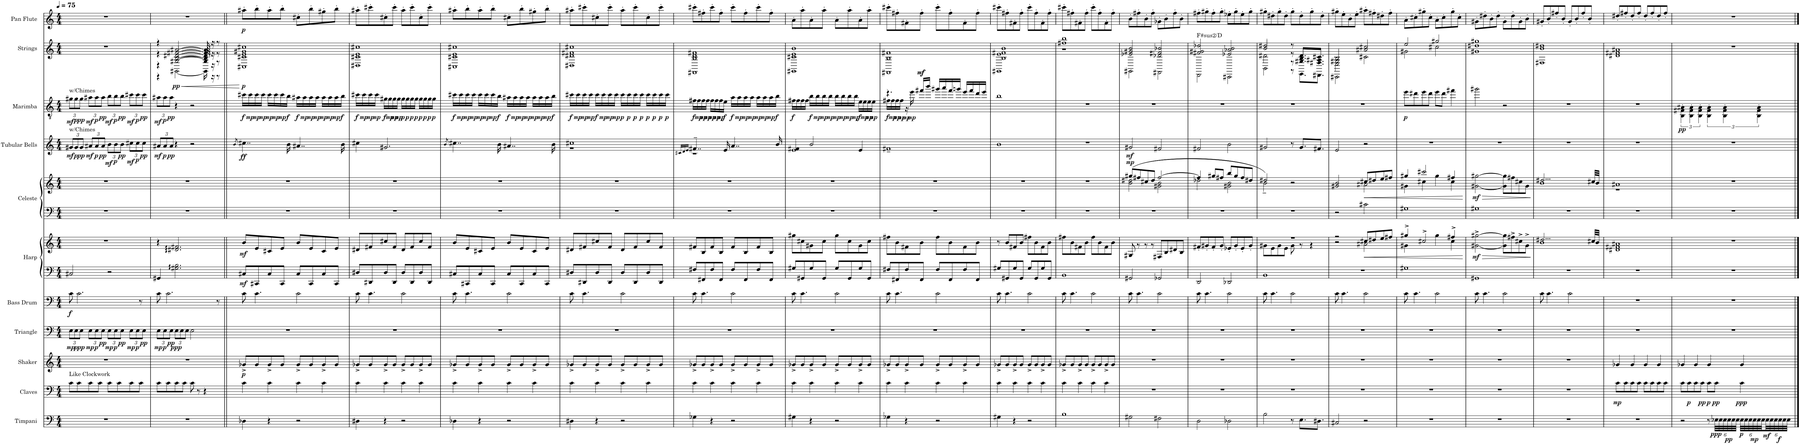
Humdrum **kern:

**kern	**dynam	**kern	**dynam	**kern	**dynam	**kern	**dynam	**kern	**dynam	**kern	**kern	**dynam	**kern	**kern	**dynam	**kern	**dynam	**kern	**dynam	**kern	**dynam	**kern	**dynam
*part11	*part11	*part10	*part10	*part9	*part9	*part8	*part8	*part7	*part7	*part6	*part6	*part6	*part5	*part5	*part5	*part4	*part4	*part3	*part3	*part2	*part2	*part1	*part1
*staff13	*staff13	*staff12	*staff12	*staff11	*staff11	*staff10	*staff10	*staff9	*staff9	*staff8	*staff7	*staff7/8	*staff6	*staff5	*staff5/6	*staff4	*staff4	*staff3	*staff3	*staff2	*staff2	*staff1	*staff1
*I"Timpani	*	*I"Claves	*	*I"Shaker	*	*I"Triangle	*	*I"Bass Drum	*	*I"Harp	*	*	*I"Celeste	*	*	*I"Tubular Bells	*	*I"Marimba	*	*I"Strings	*	*I"Pan Flute	*
*I'Timp.	*	*I'Clv.	*	*I'Sh.	*	*I'Trgl.	*	*	*	*I'Hrp.	*	*	*	*	*	*	*	*	*	*	*	*I'Pn. Fl.	*
*clefF4	*	*clefF4	*	*clefG2	*	*clefF4	*	*clefF4	*	*clefF4	*clefG2	*	*clefF4	*clefG2	*	*clefG2	*	*clefGv2	*	*clefG2	*	*clefG2	*
*	*	*	*	*	*	*	*	*ITrd4c7	*	*ITrd8c14	*ITrd8c14	*	*	*	*	*	*	*	*	*	*	*	*
*k[]	*	*k[]	*	*k[]	*	*k[]	*	*k[]	*	*k[]	*k[]	*	*k[]	*k[]	*	*k[]	*	*k[]	*	*k[]	*	*k[]	*
*M4/4	*	*M4/4	*	*M4/4	*	*M4/4	*	*M4/4	*	*M4/4	*M4/4	*	*M4/4	*M4/4	*	*M4/4	*	*M4/4	*	*M4/4	*	*M4/4	*
*MM75	*	*MM75	*	*MM75	*	*MM75	*	*MM75	*	*MM75	*MM75	*	*MM75	*MM75	*	*MM75	*	*MM75	*	*MM75	*	*MM75	*
*	*	*	*	*	*	*Xbrackettup	*	*	*	*	*	*	*	*	*	*Xbrackettup	*	*Xbrackettup	*	*	*	*	*
=1	=1	=1	=1	=1	=1	=1	=1	=1	=1	=1	=1	=1	=1	=1	=1	=1	=1	=1	=1	=1	=1	=1	=1
!	!	!	!	!	!	!	!	!	!	!	!	!	!	!	!	!	!	!LO:TX:a:t=w/Chimes	!	!	!	!	!
!	!	!	!	!	!	!	!	!	!	!	!	!	!	!	!	!LO:TX:a:t=w/Chimes	!	!	!	!	!	!	!
!	!	!LO:TX:a:t=Like Clockwork	!	!	!	!	!	!	!	!	!	!	!	!	!	!	!	!	!	!	!	!	!
!	!	!	!	!	!	!	!LO:DY:b	!	!LO:DY:b	!	!	!	!	!	!	!	!LO:DY:b	!	!LO:DY:b	!	!	!	!
1r	.	8c\L	.	1r	.	12E\L	mp	8c\	f	2C#X/	1r	.	1r	1r	.	12g#X/L	mf	12g#X\L	mf	1r	.	1r	.
!	!	!	!	!	!	!	!LO:DY:b	!	!	!	!	!	!	!	!	!	!LO:DY:b	!	!LO:DY:b	!	!	!	!
.	.	.	.	.	.	12E\	p	.	.	.	.	.	.	.	.	12g#/	p	12g#\	p	.	.	.	.
.	.	8c\	.	.	.	.	.	2.c\	.	.	.	.	.	.	.	.	.	.	.	.	.	.	.
!	!	!	!	!	!	!	!LO:DY:b	!	!	!	!	!	!	!	!	!	!LO:DY:b	!	!LO:DY:b	!	!	!	!
.	.	.	.	.	.	12E\J	pp	.	.	.	.	.	.	.	.	12g#/J	pp	12g#\J	pp	.	.	.	.
!	!	!	!	!	!	!	!LO:DY:b	!	!	!	!	!	!	!	!	!	!LO:DY:b	!	!LO:DY:b	!	!	!	!
.	.	8c\	.	.	.	12E\L	mp	.	.	.	.	.	.	.	.	12a#X/L	mf	12a#X\L	mf	.	.	.	.
!	!	!	!	!	!	!	!LO:DY:b	!	!	!	!	!	!	!	!	!	!LO:DY:b	!	!LO:DY:b	!	!	!	!
.	.	.	.	.	.	12E\	p	.	.	.	.	.	.	.	.	12a#/	p	12a#\	p	.	.	.	.
.	.	8c\J	.	.	.	.	.	.	.	.	.	.	.	.	.	.	.	.	.	.	.	.	.
!	!	!	!	!	!	!	!LO:DY:b	!	!	!	!	!	!	!	!	!	!LO:DY:b	!	!LO:DY:b	!	!	!	!
.	.	.	.	.	.	12E\J	pp	.	.	.	.	.	.	.	.	12a#/J	pp	12a#\J	pp	.	.	.	.
!	!	!	!	!	!	!	!LO:DY:b	!	!	!	!	!	!	!	!	!	!LO:DY:b	!	!LO:DY:b	!	!	!	!
.	.	8c\L	.	.	.	12E\L	mp	.	.	2r	.	.	.	.	.	12b\L	mf	12b\L	mf	.	.	.	.
!	!	!	!	!	!	!	!LO:DY:b	!	!	!	!	!	!	!	!	!	!LO:DY:b	!	!LO:DY:b	!	!	!	!
.	.	.	.	.	.	12E\	p	.	.	.	.	.	.	.	.	12b\	p	12b\	p	.	.	.	.
.	.	8c\	.	.	.	.	.	.	.	.	.	.	.	.	.	.	.	.	.	.	.	.	.
!	!	!	!	!	!	!	!LO:DY:b	!	!	!	!	!	!	!	!	!	!LO:DY:b	!	!LO:DY:b	!	!	!	!
.	.	.	.	.	.	12E\J	pp	.	.	.	.	.	.	.	.	12b\J	pp	12b\J	pp	.	.	.	.
!	!	!	!	!	!	!	!LO:DY:b	!	!	!	!	!	!	!	!	!	!LO:DY:b	!	!LO:DY:b	!	!	!	!
.	.	8c\	.	.	.	12E\L	mp	.	.	.	.	.	.	.	.	12cc#X\L	mf	12cc#X\L	mf	.	.	.	.
!	!	!	!	!	!	!	!LO:DY:b	!	!	!	!	!	!	!	!	!	!LO:DY:b	!	!LO:DY:b	!	!	!	!
.	.	.	.	.	.	12E\	p	.	.	.	.	.	.	.	.	12cc#\	p	12cc#\	p	.	.	.	.
.	.	8c\J	.	.	.	.	.	8r	.	.	.	.	.	.	.	.	.	.	.	.	.	.	.
!	!	!	!	!	!	!	!LO:DY:b	!	!	!	!	!	!	!	!	!	!LO:DY:b	!	!LO:DY:b	!	!	!	!
.	.	.	.	.	.	12E\J	pp	.	.	.	.	.	.	.	.	12cc#\J	pp	12cc#\J	pp	.	.	.	.
=2	=2	=2	=2	=2	=2	=2	=2	=2	=2	=2	=2	=2	=2	=2	=2	=2	=2	=2	=2	=2	=2	=2	=2
*	*	*	*	*	*	*	*	*	*	*	*	*	*	*	*	*	*	*	*	*^	*	*	*
*	*	*	*	*	*	*	*	*	*	*	*	*	*	*	*	*	*	*	*	*	*^	*	*	*
*	*	*	*	*	*	*	*	*	*	*	*	*	*	*	*	*	*	*	*	*	*	*^	*	*	*
!	!	!	!	!	!	!	!LO:DY:b	!	!	!	!	!	!	!	!	!	!LO:DY:b	!	!LO:DY:b	!	!	!	!	!	!	!
1r	.	8c\L	.	1r	.	12E\L	mp	8c\	.	4GG#X/	4r	.	1r	1r	.	12a#X/L	mf	12a#X\L	mf	4r	4r	4r	4r	.	1r	.
!	!	!	!	!	!	!	!LO:DY:b	!	!	!	!	!	!	!	!	!	!LO:DY:b	!	!LO:DY:b	!	!	!	!	!	!	!
.	.	.	.	.	.	12E\	p	.	.	.	.	.	.	.	.	12a#/	p	12a#\	p	.	.	.	.	.	.	.
.	.	8c\	.	.	.	.	.	2.c\	.	.	.	.	.	.	.	.	.	.	.	.	.	.	.	.	.	.
!	!	!	!	!	!	!	!LO:DY:b	!	!	!	!	!	!	!	!	!	!LO:DY:b	!	!LO:DY:b	!	!	!	!	!	!	!
.	.	.	.	.	.	12E\J	pp	.	.	.	.	.	.	.	.	12a#/J	pp	12a#\J	pp	.	.	.	.	.	.	.
!	!	!	!	!	!	!	!LO:DY:b	!	!	!	!	!	!	!	!	!	!	!	!	!	!	!	!	!LO:HP:b	!	!
!	!	!	!	!	!	!	!	!	!	!	!	!	!	!	!	!	!	!	!	!	!	!	!	!LO:DY:n=1:b	!	!
.	.	8c\	.	.	.	12E\L	ppp	.	.	2.G#X\: 2.B\:	2.d#X/: 2.f#X/:	.	.	.	.	4r	.	4r	.	[2f#X/ [2a#X/	[2B/ [2d#X/	[2G#X/	[2GG#X\	< pp	.	.
.	.	.	.	.	.	12E\	.	.	.	.	.	.	.	.	.	.	.	.	.	.	.	.	.	.	.	.
.	.	8c\J	.	.	.	.	.	.	.	.	.	.	.	.	.	.	.	.	.	.	.	.	.	.	.	.
.	.	.	.	.	.	12E\J	.	.	.	.	.	.	.	.	.	.	.	.	.	.	.	.	.	.	.	.
.	.	8c\	.	.	.	2E\	.	.	.	.	.	.	.	.	.	2r	.	2r	.	.	.	.	.	.	.	.
.	.	8r	.	.	.	.	.	.	.	.	.	.	.	.	.	.	.	.	.	.	.	.	.	.	.	.
.	.	4r	.	.	.	.	.	.	.	.	.	.	.	.	.	.	.	.	.	16f#/] 16a#/]	16B/] 16d#/]	16G#/]	16GG#\]	.	.	.
.	.	.	.	.	.	.	.	.	.	.	.	.	.	.	.	.	.	.	.	16r	16r	16r	16r	.	.	.
.	.	.	.	.	.	.	.	8r	.	.	.	.	.	.	.	.	.	.	.	8r	8r	8r	8r	.	.	.
*	*	*	*	*	*	*	*	*	*	*	*	*	*	*	*	*	*	*	*	*v	*v	*v	*v	*	*	*
.	.	.	.	.	.	.	.	.	.	.	.	.	.	.	.	.	.	.	.	.	[	.	.
=3||	=3||	=3||	=3||	=3||	=3||	=3||	=3||	=3||	=3||	=3||	=3||	=3||	=3||	=3||	=3||	=3||	=3||	=3||	=3||	=3||	=3||	=3||	=3||
.	.	.	.	.	.	.	.	.	.	.	.	.	.	.	.	8qb/	.	.	.	.	.	.	.
*	*	*	*	*	*	*	*	*	*	*	*	*	*	*	*	*	*	*	*	*^	*	*	*
*	*	*	*	*	*	*	*	*	*	*	*	*	*	*	*	*	*	*	*	*	*^	*	*	*
*	*	*	*	*	*	*	*	*	*	*	*	*	*	*	*	*	*	*	*	*	*	*^	*	*	*
!	!	!	!	!	!LO:DY:b	!	!	!	!	!	!	!LO:DY:b=2	!	!	!	!	!	!	!	!	!	!	!	!	!	!
!	!	!	!	!	!	!	!	!	!	!	!	!LO:DY:n=1:b	!	!	!	!	!LO:DY:b	!	!LO:DY:b	!	!	!	!	!LO:DY:b	!	!LO:DY:b
4D-X\	.	4c\	.	8g-X^/L	p	1r	.	8c\	.	8C#X/L	8b/L	mf mf	1r	1r	.	4..cc#X\	ff	16cc#X\LL	f	1g#X 1cc#X	1e	1c#X	1C#X	p	8aa#X'\L	p
!	!	!	!	!	!	!	!	!	!	!	!	!	!	!	!	!	!	!	!LO:DY:b	!	!	!	!	!	!	!
.	.	.	.	.	.	.	.	.	.	.	.	.	.	.	.	.	.	16cc#\	mp	.	.	.	.	.	.	.
!	!	!	!	!	!	!	!	!	!	!	!	!	!	!	!	!	!	!	!LO:DY:b	!	!	!	!	!	!	!
.	.	.	.	8g-/	.	.	.	4.c\	.	8CC#X/	8e/	.	.	.	.	.	.	16cc#\	mp	.	.	.	.	.	8bb'\	.
!	!	!	!	!	!	!	!	!	!	!	!	!	!	!	!	!	!	!	!LO:DY:b	!	!	!	!	!	!	!
.	.	.	.	.	.	.	.	.	.	.	.	.	.	.	.	.	.	16cc#\JJ	mp	.	.	.	.	.	.	.
!	!	!	!	!	!	!	!	!	!	!	!	!	!	!	!	!	!	!	!LO:DY:b	!	!	!	!	!	!	!
4r	.	4c\	.	8g-^/	.	.	.	.	.	8C#/	8c#X/	.	.	.	.	.	.	16cc#\LL	mp	.	.	.	.	.	8aa#'\	.
!	!	!	!	!	!	!	!	!	!	!	!	!	!	!	!	!	!	!	!LO:DY:b	!	!	!	!	!	!	!
.	.	.	.	.	.	.	.	.	.	.	.	.	.	.	.	.	.	16cc#\	mp	.	.	.	.	.	.	.
!	!	!	!	!	!	!	!	!	!	!	!	!	!	!	!	!	!	!	!LO:DY:b	!	!	!	!	!	!	!
.	.	.	.	8g-/J	.	.	.	.	.	8CC#/J	8e/J	.	.	.	.	.	.	16cc#\	mp	.	.	.	.	.	8bb'\J	.
!	!	!	!	!	!	!	!	!	!	!	!	!	!	!	!	!	!	!	!LO:DY:b	!	!	!	!	!	!	!
.	.	.	.	.	.	.	.	.	.	.	.	.	.	.	.	16b\	.	16b\JJ	f	.	.	.	.	.	.	.
!	!	!	!	!	!	!	!	!	!	!	!	!	!	!	!	!	!	!	!LO:DY:b	!	!	!	!	!	!	!
2r	.	4c\	.	8g-^/L	.	.	.	2c\	.	8C#/L	8b/L	.	.	.	.	4..a#X/	.	16a#X\LL	f	.	.	.	.	.	8cc#X'\L	.
!	!	!	!	!	!	!	!	!	!	!	!	!	!	!	!	!	!	!	!LO:DY:b	!	!	!	!	!	!	!
.	.	.	.	.	.	.	.	.	.	.	.	.	.	.	.	.	.	16a#\	mp	.	.	.	.	.	.	.
!	!	!	!	!	!	!	!	!	!	!	!	!	!	!	!	!	!	!	!LO:DY:b	!	!	!	!	!	!	!
.	.	.	.	8g-/	.	.	.	.	.	8CC#/	8e/	.	.	.	.	.	.	16a#\	mp	.	.	.	.	.	8bb'\	.
!	!	!	!	!	!	!	!	!	!	!	!	!	!	!	!	!	!	!	!LO:DY:b	!	!	!	!	!	!	!
.	.	.	.	.	.	.	.	.	.	.	.	.	.	.	.	.	.	16a#\JJ	mp	.	.	.	.	.	.	.
!	!	!	!	!	!	!	!	!	!	!	!	!	!	!	!	!	!	!	!LO:DY:b	!	!	!	!	!	!	!
.	.	4c\	.	8g-^/	.	.	.	.	.	8C#/	8c#/	.	.	.	.	.	.	16a#\LL	mp	.	.	.	.	.	8gg#X'\	.
!	!	!	!	!	!	!	!	!	!	!	!	!	!	!	!	!	!	!	!LO:DY:b	!	!	!	!	!	!	!
.	.	.	.	.	.	.	.	.	.	.	.	.	.	.	.	.	.	16a#\	mp	.	.	.	.	.	.	.
!	!	!	!	!	!	!	!	!	!	!	!	!	!	!	!	!	!	!	!LO:DY:b	!	!	!	!	!	!	!
.	.	.	.	8g-/J	.	.	.	.	.	8CC#/J	8e/J	.	.	.	.	.	.	16a#\	mp	.	.	.	.	.	8bb'\J	.
!	!	!	!	!	!	!	!	!	!	!	!	!	!	!	!	!	!	!	!LO:DY:b	!	!	!	!	!	!	!
.	.	.	.	.	.	.	.	.	.	.	.	.	.	.	.	16b\	.	16b\JJ	f	.	.	.	.	.	.	.
=4	=4	=4	=4	=4	=4	=4	=4	=4	=4	=4	=4	=4	=4	=4	=4	=4	=4	=4	=4	=4	=4	=4	=4	=4	=4	=4
!	!	!	!	!	!	!	!	!	!	!	!	!	!	!	!	!	!	!	!LO:DY:b	!	!	!	!	!	!	!
4D#X\	.	4c\	.	8g-X^/L	.	1r	.	8c\	.	8D#X/L	8d#X/L	.	1r	1r	.	4cc#X\	.	16cc#X\LL	f	1cc#X	1e	1c#X	1D#X	.	8aa#X'\L	.
!	!	!	!	!	!	!	!	!	!	!	!	!	!	!	!	!	!	!	!LO:DY:b	!	!	!	!	!	!	!
.	.	.	.	.	.	.	.	.	.	.	.	.	.	.	.	.	.	16cc#\	mp	.	.	.	.	.	.	.
!	!	!	!	!	!	!	!	!	!	!	!	!	!	!	!	!	!	!	!LO:DY:b	!	!	!	!	!	!	!
.	.	.	.	8g-/	.	.	.	4.c\	.	8DD#X/	8f#X/	.	.	.	.	.	.	16cc#\	mp	.	.	.	.	.	8ccc#X'\	.
!	!	!	!	!	!	!	!	!	!	!	!	!	!	!	!	!	!	!	!LO:DY:b	!	!	!	!	!	!	!
.	.	.	.	.	.	.	.	.	.	.	.	.	.	.	.	.	.	16cc#\JJ	mp	.	.	.	.	.	.	.
!	!	!	!	!	!	!	!	!	!	!	!	!	!	!	!	!	!	!	!LO:DY:b	!	!	!	!	!	!	!
4r	.	4c\	.	8g-^/	.	.	.	.	.	8D#/	8cc#X/	.	.	.	.	2.g#X/	.	16g#X\LL	f	.	.	.	.	.	8cc#X'\	.
!	!	!	!	!	!	!	!	!	!	!	!	!	!	!	!	!	!	!	!LO:DY:b	!	!	!	!	!	!	!
.	.	.	.	.	.	.	.	.	.	.	.	.	.	.	.	.	.	16g#\	mp	.	.	.	.	.	.	.
!	!	!	!	!	!	!	!	!	!	!	!	!	!	!	!	!	!	!	!LO:DY:b	!	!	!	!	!	!	!
.	.	.	.	8g-/J	.	.	.	.	.	8DD#/J	8f#/J	.	.	.	.	.	.	16g#\	mp	.	.	.	.	.	8ccc#'\J	.
!	!	!	!	!	!	!	!	!	!	!	!	!	!	!	!	!	!	!	!LO:DY:b	!	!	!	!	!	!	!
.	.	.	.	.	.	.	.	.	.	.	.	.	.	.	.	.	.	16g#\JJ	mp	.	.	.	.	.	.	.
!	!	!	!	!	!	!	!	!	!	!	!	!	!	!	!	!	!	!	!LO:DY:b	!	!	!	!	!	!	!
2r	.	4c\	.	8g-^/L	.	.	.	2c\	.	8D#/L	8d#/L	.	.	.	.	.	.	16g#\LL	p	.	.	.	.	.	8aa#'\L	.
!	!	!	!	!	!	!	!	!	!	!	!	!	!	!	!	!	!	!	!LO:DY:b	!	!	!	!	!	!	!
.	.	.	.	.	.	.	.	.	.	.	.	.	.	.	.	.	.	16g#\	p	.	.	.	.	.	.	.
!	!	!	!	!	!	!	!	!	!	!	!	!	!	!	!	!	!	!	!LO:DY:b	!	!	!	!	!	!	!
.	.	.	.	8g-/	.	.	.	.	.	8DD#/	8f#/	.	.	.	.	.	.	16g#\	p	.	.	.	.	.	8ccc#'\	.
!	!	!	!	!	!	!	!	!	!	!	!	!	!	!	!	!	!	!	!LO:DY:b	!	!	!	!	!	!	!
.	.	.	.	.	.	.	.	.	.	.	.	.	.	.	.	.	.	16g#\JJ	p	.	.	.	.	.	.	.
!	!	!	!	!	!	!	!	!	!	!	!	!	!	!	!	!	!	!	!LO:DY:b	!	!	!	!	!	!	!
.	.	4c\	.	8g-^/	.	.	.	.	.	8D#/	8cc#/	.	.	.	.	.	.	16g#\LL	p	.	.	.	.	.	8cc#'\	.
!	!	!	!	!	!	!	!	!	!	!	!	!	!	!	!	!	!	!	!LO:DY:b	!	!	!	!	!	!	!
.	.	.	.	.	.	.	.	.	.	.	.	.	.	.	.	.	.	16g#\	p	.	.	.	.	.	.	.
!	!	!	!	!	!	!	!	!	!	!	!	!	!	!	!	!	!	!	!LO:DY:b	!	!	!	!	!	!	!
.	.	.	.	8g-/J	.	.	.	.	.	8DD#/J	8f#/J	.	.	.	.	.	.	16g#\	p	.	.	.	.	.	8ccc#'\J	.
!	!	!	!	!	!	!	!	!	!	!	!	!	!	!	!	!	!	!	!LO:DY:b	!	!	!	!	!	!	!
.	.	.	.	.	.	.	.	.	.	.	.	.	.	.	.	.	.	16g#\JJ	p	.	.	.	.	.	.	.
=5	=5	=5	=5	=5	=5	=5	=5	=5	=5	=5	=5	=5	=5	=5	=5	=5	=5	=5	=5	=5	=5	=5	=5	=5	=5	=5
.	.	.	.	.	.	.	.	.	.	.	.	.	.	.	.	8qb/	.	.	.	.	.	.	.	.	.	.
!	!	!	!	!	!	!	!	!	!	!	!	!	!	!	!	!	!	!	!LO:DY:b	!	!	!	!	!	!	!
4D-X\	.	4c\	.	8g-X^/L	.	1r	.	8c\	.	8C#X/L	8b/L	.	1r	1r	.	4..cc#X\	.	16cc#X\LL	f	1cc#X	1e	1c#X	1C#X	.	8aa#X'\L	.
!	!	!	!	!	!	!	!	!	!	!	!	!	!	!	!	!	!	!	!LO:DY:b	!	!	!	!	!	!	!
.	.	.	.	.	.	.	.	.	.	.	.	.	.	.	.	.	.	16cc#\	mp	.	.	.	.	.	.	.
!	!	!	!	!	!	!	!	!	!	!	!	!	!	!	!	!	!	!	!LO:DY:b	!	!	!	!	!	!	!
.	.	.	.	8g-/	.	.	.	4.c\	.	8CC#X/	8e/	.	.	.	.	.	.	16cc#\	mp	.	.	.	.	.	8bb'\	.
!	!	!	!	!	!	!	!	!	!	!	!	!	!	!	!	!	!	!	!LO:DY:b	!	!	!	!	!	!	!
.	.	.	.	.	.	.	.	.	.	.	.	.	.	.	.	.	.	16cc#\JJ	mp	.	.	.	.	.	.	.
!	!	!	!	!	!	!	!	!	!	!	!	!	!	!	!	!	!	!	!LO:DY:b	!	!	!	!	!	!	!
4r	.	4c\	.	8g-^/	.	.	.	.	.	8C#/	8c#X/	.	.	.	.	.	.	16cc#\LL	mp	.	.	.	.	.	8aa#'\	.
!	!	!	!	!	!	!	!	!	!	!	!	!	!	!	!	!	!	!	!LO:DY:b	!	!	!	!	!	!	!
.	.	.	.	.	.	.	.	.	.	.	.	.	.	.	.	.	.	16cc#\	mp	.	.	.	.	.	.	.
!	!	!	!	!	!	!	!	!	!	!	!	!	!	!	!	!	!	!	!LO:DY:b	!	!	!	!	!	!	!
.	.	.	.	8g-/J	.	.	.	.	.	8CC#/J	8e/J	.	.	.	.	.	.	16cc#\	mp	.	.	.	.	.	8bb'\J	.
!	!	!	!	!	!	!	!	!	!	!	!	!	!	!	!	!	!	!	!LO:DY:b	!	!	!	!	!	!	!
.	.	.	.	.	.	.	.	.	.	.	.	.	.	.	.	16b\	.	16b\JJ	f	.	.	.	.	.	.	.
!	!	!	!	!	!	!	!	!	!	!	!	!	!	!	!	!	!	!	!LO:DY:b	!	!	!	!	!	!	!
2r	.	4c\	.	8g-^/L	.	.	.	2c\	.	8C#/L	8b/L	.	.	.	.	4..a#X/	.	16a#X\LL	f	.	.	.	.	.	8cc#X'\L	.
!	!	!	!	!	!	!	!	!	!	!	!	!	!	!	!	!	!	!	!LO:DY:b	!	!	!	!	!	!	!
.	.	.	.	.	.	.	.	.	.	.	.	.	.	.	.	.	.	16a#\	mp	.	.	.	.	.	.	.
!	!	!	!	!	!	!	!	!	!	!	!	!	!	!	!	!	!	!	!LO:DY:b	!	!	!	!	!	!	!
.	.	.	.	8g-/	.	.	.	.	.	8CC#/	8e/	.	.	.	.	.	.	16a#\	mp	.	.	.	.	.	8bb'\	.
!	!	!	!	!	!	!	!	!	!	!	!	!	!	!	!	!	!	!	!LO:DY:b	!	!	!	!	!	!	!
.	.	.	.	.	.	.	.	.	.	.	.	.	.	.	.	.	.	16a#\JJ	mp	.	.	.	.	.	.	.
!	!	!	!	!	!	!	!	!	!	!	!	!	!	!	!	!	!	!	!LO:DY:b	!	!	!	!	!	!	!
.	.	4c\	.	8g-^/	.	.	.	.	.	8C#/	8c#/	.	.	.	.	.	.	16a#\LL	mp	.	.	.	.	.	8gg#X'\	.
!	!	!	!	!	!	!	!	!	!	!	!	!	!	!	!	!	!	!	!LO:DY:b	!	!	!	!	!	!	!
.	.	.	.	.	.	.	.	.	.	.	.	.	.	.	.	.	.	16a#\	mp	.	.	.	.	.	.	.
!	!	!	!	!	!	!	!	!	!	!	!	!	!	!	!	!	!	!	!LO:DY:b	!	!	!	!	!	!	!
.	.	.	.	8g-/J	.	.	.	.	.	8CC#/J	8e/J	.	.	.	.	.	.	16a#\	mp	.	.	.	.	.	8bb'\J	.
!	!	!	!	!	!	!	!	!	!	!	!	!	!	!	!	!	!	!	!LO:DY:b	!	!	!	!	!	!	!
.	.	.	.	.	.	.	.	.	.	.	.	.	.	.	.	16b\	.	16b\JJ	f	.	.	.	.	.	.	.
=6	=6	=6	=6	=6	=6	=6	=6	=6	=6	=6	=6	=6	=6	=6	=6	=6	=6	=6	=6	=6	=6	=6	=6	=6	=6	=6
*	*	*	*	*	*	*	*	*	*	*	*	*	*	*	*	*^	*	*	*	*	*	*	*	*	*	*
!	!	!	!	!	!	!	!	!	!	!	!	!	!	!	!	!	!	!	!	!LO:DY:b	!	!	!	!	!	!	!
4D#X\	.	4c\	.	8g-X^/L	.	1r	.	8c\	.	8D#X/L	8d#X/L	.	1r	1r	.	1cc#X	1r	.	16cc#X\LL	f	1cc#X	1f#X	1d#X	1D#X	.	8aa#X'\L	.
!	!	!	!	!	!	!	!	!	!	!	!	!	!	!	!	!	!	!	!	!LO:DY:b	!	!	!	!	!	!	!
.	.	.	.	.	.	.	.	.	.	.	.	.	.	.	.	.	.	.	16cc#\	mp	.	.	.	.	.	.	.
!	!	!	!	!	!	!	!	!	!	!	!	!	!	!	!	!	!	!	!	!LO:DY:b	!	!	!	!	!	!	!
.	.	.	.	8g-/	.	.	.	4.c\	.	8DD#X/	8f#X/	.	.	.	.	.	.	.	16cc#\	mp	.	.	.	.	.	8ccc#X'\	.
!	!	!	!	!	!	!	!	!	!	!	!	!	!	!	!	!	!	!	!	!LO:DY:b	!	!	!	!	!	!	!
.	.	.	.	.	.	.	.	.	.	.	.	.	.	.	.	.	.	.	16cc#\JJ	mp	.	.	.	.	.	.	.
!	!	!	!	!	!	!	!	!	!	!	!	!	!	!	!	!	!	!	!	!LO:DY:b	!	!	!	!	!	!	!
4r	.	4c\	.	8g-^/	.	.	.	.	.	8D#/	8cc#X/	.	.	.	.	.	.	.	16cc#\LL	f	.	.	.	.	.	8cc#X'\	.
!	!	!	!	!	!	!	!	!	!	!	!	!	!	!	!	!	!	!	!	!LO:DY:b	!	!	!	!	!	!	!
.	.	.	.	.	.	.	.	.	.	.	.	.	.	.	.	.	.	.	16cc#\	mp	.	.	.	.	.	.	.
!	!	!	!	!	!	!	!	!	!	!	!	!	!	!	!	!	!	!	!	!LO:DY:b	!	!	!	!	!	!	!
.	.	.	.	8g-/J	.	.	.	.	.	8DD#/J	8f#/J	.	.	.	.	.	.	.	16cc#\	mp	.	.	.	.	.	8ccc#'\J	.
!	!	!	!	!	!	!	!	!	!	!	!	!	!	!	!	!	!	!	!	!LO:DY:b	!	!	!	!	!	!	!
.	.	.	.	.	.	.	.	.	.	.	.	.	.	.	.	.	.	.	16cc#\JJ	mp	.	.	.	.	.	.	.
!	!	!	!	!	!	!	!	!	!	!	!	!	!	!	!	!	!	!	!	!LO:DY:b	!	!	!	!	!	!	!
2r	.	4c\	.	8g-^/L	.	.	.	2c\	.	8D#/L	8d#/L	.	.	.	.	.	.	.	16cc#\LL	p	.	.	.	.	.	8aa#'\L	.
!	!	!	!	!	!	!	!	!	!	!	!	!	!	!	!	!	!	!	!	!LO:DY:b	!	!	!	!	!	!	!
.	.	.	.	.	.	.	.	.	.	.	.	.	.	.	.	.	.	.	16cc#\	p	.	.	.	.	.	.	.
!	!	!	!	!	!	!	!	!	!	!	!	!	!	!	!	!	!	!	!	!LO:DY:b	!	!	!	!	!	!	!
.	.	.	.	8g-/	.	.	.	.	.	8DD#/	8f#/	.	.	.	.	.	.	.	16cc#\	p	.	.	.	.	.	8ccc#'\	.
!	!	!	!	!	!	!	!	!	!	!	!	!	!	!	!	!	!	!	!	!LO:DY:b	!	!	!	!	!	!	!
.	.	.	.	.	.	.	.	.	.	.	.	.	.	.	.	.	.	.	16cc#\JJ	p	.	.	.	.	.	.	.
!	!	!	!	!	!	!	!	!	!	!	!	!	!	!	!	!	!	!	!	!LO:DY:b	!	!	!	!	!	!	!
.	.	4c\	.	8g-^/	.	.	.	.	.	8D#/	8cc#/	.	.	.	.	.	.	.	16cc#\LL	p	.	.	.	.	.	8cc#'\	.
!	!	!	!	!	!	!	!	!	!	!	!	!	!	!	!	!	!	!	!	!LO:DY:b	!	!	!	!	!	!	!
.	.	.	.	.	.	.	.	.	.	.	.	.	.	.	.	.	.	.	16cc#\	p	.	.	.	.	.	.	.
!	!	!	!	!	!	!	!	!	!	!	!	!	!	!	!	!	!	!	!	!LO:DY:b	!	!	!	!	!	!	!
.	.	.	.	8g-/J	.	.	.	.	.	8DD#/J	8f#/J	.	.	.	.	.	.	.	16cc#\	p	.	.	.	.	.	8ccc#'\J	.
!	!	!	!	!	!	!	!	!	!	!	!	!	!	!	!	!	!	!	!	!LO:DY:b	!	!	!	!	!	!	!
.	.	.	.	.	.	.	.	.	.	.	.	.	.	.	.	.	.	.	16cc#\JJ	p	.	.	.	.	.	.	.
=7	=7	=7	=7	=7	=7	=7	=7	=7	=7	=7	=7	=7	=7	=7	=7	=7	=7	=7	=7	=7	=7	=7	=7	=7	=7	=7	=7
.	.	.	.	.	.	.	.	.	.	.	.	.	.	.	.	16qc#X/LL	.	.	.	.	.	.	.	.	.	.	.
.	.	.	.	.	.	.	.	.	.	.	.	.	.	.	.	16qd/	.	.	.	.	.	.	.	.	.	.	.
.	.	.	.	.	.	.	.	.	.	.	.	.	.	.	.	16qe/JJ	.	.	.	.	.	.	.	.	.	.	.
!	!	!	!	!	!	!	!	!	!	!	!	!	!	!	!	!	!	!	!	!LO:DY:b	!	!	!	!	!	!	!
4G-X\	.	4c\	.	8g-X^/L	.	1r	.	8c\	.	8F#X/L	8f#X/L	.	1r	1r	.	4..f#X~/	1r	.	16f#X\LL	f	1f#X	1d	1B	1FF#X	.	8ccc#X'\L	.
!	!	!	!	!	!	!	!	!	!	!	!	!	!	!	!	!	!	!	!	!LO:DY:b	!	!	!	!	!	!	!
.	.	.	.	.	.	.	.	.	.	.	.	.	.	.	.	.	.	.	16f#\	mp	.	.	.	.	.	.	.
!	!	!	!	!	!	!	!	!	!	!	!	!	!	!	!	!	!	!	!	!LO:DY:b	!	!	!	!	!	!	!
.	.	.	.	8g-/	.	.	.	4.c\	.	8FF#X/	8B/	.	.	.	.	.	.	.	16f#\	mp	.	.	.	.	.	8ff#X'\	.
!	!	!	!	!	!	!	!	!	!	!	!	!	!	!	!	!	!	!	!	!LO:DY:b	!	!	!	!	!	!	!
.	.	.	.	.	.	.	.	.	.	.	.	.	.	.	.	.	.	.	16f#\JJ	mp	.	.	.	.	.	.	.
!	!	!	!	!	!	!	!	!	!	!	!	!	!	!	!	!	!	!	!	!LO:DY:b	!	!	!	!	!	!	!
4r	.	4c\	.	8g-^/	.	.	.	.	.	8F#/	8f#/	.	.	.	.	.	.	.	16f#\LL	mp	.	.	.	.	.	8ccc#'\	.
!	!	!	!	!	!	!	!	!	!	!	!	!	!	!	!	!	!	!	!	!LO:DY:b	!	!	!	!	!	!	!
.	.	.	.	.	.	.	.	.	.	.	.	.	.	.	.	.	.	.	16f#\	mp	.	.	.	.	.	.	.
!	!	!	!	!	!	!	!	!	!	!	!	!	!	!	!	!	!	!	!	!LO:DY:b	!	!	!	!	!	!	!
.	.	.	.	8g-/J	.	.	.	.	.	8FF#/J	8B/J	.	.	.	.	.	.	.	16f#\	mp	.	.	.	.	.	8ff#'\J	.
!	!	!	!	!	!	!	!	!	!	!	!	!	!	!	!	!	!	!	!	!LO:DY:b	!	!	!	!	!	!	!
.	.	.	.	.	.	.	.	.	.	.	.	.	.	.	.	16e/	.	.	16e\JJ	f	.	.	.	.	.	.	.
!	!	!	!	!	!	!	!	!	!	!	!	!	!	!	!	!	!	!	!	!LO:DY:b	!	!	!	!	!	!	!
2r	.	4c\	.	8g-^/L	.	.	.	2c\	.	8F#/L	8f#/L	.	.	.	.	4..a/	.	.	16a\LL	f	.	.	.	.	.	8ccc#'\L	.
!	!	!	!	!	!	!	!	!	!	!	!	!	!	!	!	!	!	!	!	!LO:DY:b	!	!	!	!	!	!	!
.	.	.	.	.	.	.	.	.	.	.	.	.	.	.	.	.	.	.	16a\	mp	.	.	.	.	.	.	.
!	!	!	!	!	!	!	!	!	!	!	!	!	!	!	!	!	!	!	!	!LO:DY:b	!	!	!	!	!	!	!
.	.	.	.	8g-/	.	.	.	.	.	8FF#/	8B/	.	.	.	.	.	.	.	16a\	mp	.	.	.	.	.	8ff#'\	.
!	!	!	!	!	!	!	!	!	!	!	!	!	!	!	!	!	!	!	!	!LO:DY:b	!	!	!	!	!	!	!
.	.	.	.	.	.	.	.	.	.	.	.	.	.	.	.	.	.	.	16a\JJ	mp	.	.	.	.	.	.	.
!	!	!	!	!	!	!	!	!	!	!	!	!	!	!	!	!	!	!	!	!LO:DY:b	!	!	!	!	!	!	!
.	.	4c\	.	8g-^/	.	.	.	.	.	8F#/	8f#/	.	.	.	.	.	.	.	16a\LL	mp	.	.	.	.	.	8ccc#'\	.
!	!	!	!	!	!	!	!	!	!	!	!	!	!	!	!	!	!	!	!	!LO:DY:b	!	!	!	!	!	!	!
.	.	.	.	.	.	.	.	.	.	.	.	.	.	.	.	.	.	.	16a\	mp	.	.	.	.	.	.	.
!	!	!	!	!	!	!	!	!	!	!	!	!	!	!	!	!	!	!	!	!LO:DY:b	!	!	!	!	!	!	!
.	.	.	.	8g-/J	.	.	.	.	.	8FF#/J	8B/J	.	.	.	.	.	.	.	16a\	mp	.	.	.	.	.	8ff#'\J	.
!	!	!	!	!	!	!	!	!	!	!	!	!	!	!	!	!	!	!	!	!LO:DY:b	!	!	!	!	!	!	!
.	.	.	.	.	.	.	.	.	.	.	.	.	.	.	.	16b/	.	.	16b\JJ	f	.	.	.	.	.	.	.
=8	=8	=8	=8	=8	=8	=8	=8	=8	=8	=8	=8	=8	=8	=8	=8	=8	=8	=8	=8	=8	=8	=8	=8	=8	=8	=8	=8
!	!	!	!	!	!	!	!	!	!	!	!	!	!	!	!	!	!	!	!	!LO:DY:b	!	!	!	!	!	!	!
4G#X\	.	4c\	.	8g-X^/L	.	1r	.	8c\	.	8G#X/L	8gg#X\L	.	1r	1r	.	4f#X/	1e	.	16f#X\LL	f	1b	1e	1c#X	1GG#X	.	8a'\L	.
.	.	.	.	.	.	.	.	.	.	.	.	.	.	.	.	.	.	.	16f#\	.	.	.	.	.	.	.	.
.	.	.	.	8g-/	.	.	.	4.c\	.	8GG#X/	8cc#X\	.	.	.	.	.	.	.	16f#\	.	.	.	.	.	.	8aa'\	.
.	.	.	.	.	.	.	.	.	.	.	.	.	.	.	.	.	.	.	16f#\JJ	.	.	.	.	.	.	.	.
!	!	!	!	!	!	!	!	!	!	!	!	!	!	!	!	!	!	!	!	!LO:DY:b	!	!	!	!	!	!	!
4r	.	4c\	.	8g-^/	.	.	.	.	.	8G#/	8g#X\	.	.	.	.	2b/	.	.	16b\LL	f	.	.	.	.	.	8a'\	.
!	!	!	!	!	!	!	!	!	!	!	!	!	!	!	!	!	!	!	!	!LO:DY:b	!	!	!	!	!	!	!
.	.	.	.	.	.	.	.	.	.	.	.	.	.	.	.	.	.	.	16b\	mp	.	.	.	.	.	.	.
!	!	!	!	!	!	!	!	!	!	!	!	!	!	!	!	!	!	!	!	!LO:DY:b	!	!	!	!	!	!	!
.	.	.	.	8g-/J	.	.	.	.	.	8GG#/J	8cc#\J	.	.	.	.	.	.	.	16b\	mp	.	.	.	.	.	8aa'\J	.
!	!	!	!	!	!	!	!	!	!	!	!	!	!	!	!	!	!	!	!	!LO:DY:b	!	!	!	!	!	!	!
.	.	.	.	.	.	.	.	.	.	.	.	.	.	.	.	.	.	.	16b\JJ	mp	.	.	.	.	.	.	.
!	!	!	!	!	!	!	!	!	!	!	!	!	!	!	!	!	!	!	!	!LO:DY:b	!	!	!	!	!	!	!
2r	.	4c\	.	8g-^/L	.	.	.	2c\	.	8G#/L	8gg#\L	.	.	.	.	.	.	.	16b\LL	mp	.	.	.	.	.	8a'\L	.
!	!	!	!	!	!	!	!	!	!	!	!	!	!	!	!	!	!	!	!	!LO:DY:b	!	!	!	!	!	!	!
.	.	.	.	.	.	.	.	.	.	.	.	.	.	.	.	.	.	.	16b\	mp	.	.	.	.	.	.	.
!	!	!	!	!	!	!	!	!	!	!	!	!	!	!	!	!	!	!	!	!LO:DY:b	!	!	!	!	!	!	!
.	.	.	.	8g-/	.	.	.	.	.	8GG#/	8cc#\	.	.	.	.	.	.	.	16b\	mp	.	.	.	.	.	8aa'\	.
!	!	!	!	!	!	!	!	!	!	!	!	!	!	!	!	!	!	!	!	!LO:DY:b	!	!	!	!	!	!	!
.	.	.	.	.	.	.	.	.	.	.	.	.	.	.	.	.	.	.	16b\JJ	mp	.	.	.	.	.	.	.
!	!	!	!	!	!	!	!	!	!	!	!	!	!	!	!	!	!	!	!	!LO:DY:b	!	!	!	!	!	!	!
.	.	4c\	.	8g-^/	.	.	.	.	.	8G#/	8g#\	.	.	.	.	4e/	.	.	16e\LL	f	.	.	.	.	.	8a'\	.
!	!	!	!	!	!	!	!	!	!	!	!	!	!	!	!	!	!	!	!	!LO:DY:b	!	!	!	!	!	!	!
.	.	.	.	.	.	.	.	.	.	.	.	.	.	.	.	.	.	.	16e\	mp	.	.	.	.	.	.	.
!	!	!	!	!	!	!	!	!	!	!	!	!	!	!	!	!	!	!	!	!LO:DY:b	!	!	!	!	!	!	!
.	.	.	.	8g-/J	.	.	.	.	.	8GG#/J	8cc#\J	.	.	.	.	.	.	.	16e\	mp	.	.	.	.	.	8aa'\J	.
!	!	!	!	!	!	!	!	!	!	!	!	!	!	!	!	!	!	!	!	!LO:DY:b	!	!	!	!	!	!	!
.	.	.	.	.	.	.	.	.	.	.	.	.	.	.	.	.	.	.	16e\JJ	mp	.	.	.	.	.	.	.
*	*	*	*	*	*	*	*	*	*	*	*	*	*	*	*	*v	*v	*	*	*	*	*	*v	*v	*	*	*
=9	=9	=9	=9	=9	=9	=9	=9	=9	=9	=9	=9	=9	=9	=9	=9	=9	=9	=9	=9	=9	=9	=9	=9	=9	=9
*	*	*	*	*	*	*	*	*	*	*	*	*	*	*	*	*	*	*^	*	*	*	*	*	*	*
!	!	!	!	!	!	!	!	!	!	!	!	!	!	!	!	!	!	!	!	!LO:DY:b	!	!	!	!	!	!
4G-X\	.	4c\	.	8g-X^/L	.	1r	.	8c\	.	8F#X/L	8ff#X\L	.	1r	1r	.	1f#X~	.	4.r	16f#X\LL	f	1f#X	1B	1FF#X	.	8ccc#X'\L	.
!	!	!	!	!	!	!	!	!	!	!	!	!	!	!	!	!	!	!	!	!LO:DY:b	!	!	!	!	!	!
.	.	.	.	.	.	.	.	.	.	.	.	.	.	.	.	.	.	.	16f#\	mp	.	.	.	.	.	.
!	!	!	!	!	!	!	!	!	!	!	!	!	!	!	!	!	!	!	!	!LO:DY:b	!	!	!	!	!	!
.	.	.	.	8g-/	.	.	.	4.c\	.	8FF#X/	8b\	.	.	.	.	.	.	.	16f#\	mp	.	.	.	.	8ff#X'\	.
!	!	!	!	!	!	!	!	!	!	!	!	!	!	!	!	!	!	!	!	!LO:DY:b	!	!	!	!	!	!
.	.	.	.	.	.	.	.	.	.	.	.	.	.	.	.	.	.	.	16f#\JJ	mp	.	.	.	.	.	.
!	!	!	!	!	!	!	!	!	!	!	!	!	!	!	!	!	!	!	!	!LO:DY:b	!	!	!	!	!	!
4r	.	4c\	.	8g-^/	.	.	.	.	.	8F#/	8f#X\	.	.	.	.	.	.	.	16r	mp	.	.	.	.	8f#X'\	.
!	!	!	!	!	!	!	!	!	!	!	!	!	!	!	!	!	!	!	!	!LO:DY:b	!	!	!	!	!	!
.	.	.	.	.	.	.	.	.	.	.	.	.	.	.	.	.	.	.	16ee\	mp	.	.	.	.	.	.
!	!	!	!	!	!	!	!	!	!	!	!	!	!	!	!	!	!	!	!	!LO:DY:a	!	!	!	!	!	!
!	!	!	!	!	!	!	!	!	!	!	!	!	!	!	!	!	!	!	!	!LO:DY:n=1:a	!	!	!	!	!	!
.	.	.	.	8g-/J	.	.	.	.	.	8FF#/J	8b\J	.	.	.	.	.	.	16ff#X/LL	2ryy	mf mf	.	.	.	.	8ff#'\J	.
.	.	.	.	.	.	.	.	.	.	.	.	.	.	.	.	.	.	16bb/JJ	.	.	.	.	.	.	.	.
2r	.	4c\	.	8g-^/L	.	.	.	2c\	.	8F#/L	8ff#\L	.	.	.	.	.	.	16gg#X/LL	.	.	.	.	.	.	8ccc#'\L	.
.	.	.	.	.	.	.	.	.	.	.	.	.	.	.	.	.	.	16aa/	.	.	.	.	.	.	.	.
.	.	.	.	8g-/	.	.	.	.	.	8FF#/	8b\	.	.	.	.	.	.	16ff#/	.	.	.	.	.	.	8ff#'\	.
.	.	.	.	.	.	.	.	.	.	.	.	.	.	.	.	.	.	16ggn/JJ	.	.	.	.	.	.	.	.
.	.	4c\	.	8g-^/	.	.	.	.	.	8F#/	8f#\	.	.	.	.	.	.	16ee/LL	.	.	.	.	.	.	8f#'\	.
.	.	.	.	.	.	.	.	.	.	.	.	.	.	.	.	.	.	16ff#/	.	.	.	.	.	.	.	.
.	.	.	.	8g-/J	.	.	.	.	.	8FF#/J	8b\J	.	.	.	.	.	.	16dd/	8ryy	.	.	.	.	.	8ff#'\J	.
.	.	.	.	.	.	.	.	.	.	.	.	.	.	.	.	.	.	16ee/JJ	.	.	.	.	.	.	.	.
*	*	*	*	*	*	*	*	*	*	*	*	*	*	*	*	*	*	*v	*v	*	*	*	*	*	*	*
=10	=10	=10	=10	=10	=10	=10	=10	=10	=10	=10	=10	=10	=10	=10	=10	=10	=10	=10	=10	=10	=10	=10	=10	=10	=10
*	*	*	*	*	*	*	*	*	*	*	*	*	*	*	*	*	*	*	*	*	*	*^	*	*	*
4G#X\	.	4c\	.	8g-X^/L	.	1r	.	8c\	.	8G#X/L	8r	.	1r	1r	.	1b	.	1b	.	1f#X 1b	1e	1B	1GG#X	.	8ccc#X'\L	.
.	.	.	.	8g-/	.	.	.	4.c\	.	8GG#X/	8b/L	.	.	.	.	.	.	.	.	.	.	.	.	.	8ff#X'\	.
4r	.	4c\	.	8g-^/	.	.	.	.	.	8G#/	8f#X/	.	.	.	.	.	.	.	.	.	.	.	.	.	8f#X'\	.
.	.	.	.	8g-/J	.	.	.	.	.	8GG#/J	8b/J	.	.	.	.	.	.	.	.	.	.	.	.	.	8ff#'\J	.
2r	.	4c\	.	8g-^/L	.	.	.	2c\	.	8G#/L	8ff#X\L	.	.	.	.	.	.	.	.	.	.	.	.	.	8ccc#'\L	.
.	.	.	.	8g-/	.	.	.	.	.	8GG#/	8b\	.	.	.	.	.	.	.	.	.	.	.	.	.	8ff#'\	.
.	.	4c\	.	8g-^/	.	.	.	.	.	8G#/	8f#\	.	.	.	.	.	.	.	.	.	.	.	.	.	8f#'\	.
.	.	.	.	8g-/J	.	.	.	.	.	8GG#/J	8b\J	.	.	.	.	.	.	.	.	.	.	.	.	.	8ff#'\J	.
*	*	*	*	*	*	*	*	*	*	*	*	*	*	*	*	*	*	*	*	*	*	*v	*v	*	*	*
=11	=11	=11	=11	=11	=11	=11	=11	=11	=11	=11	=11	=11	=11	=11	=11	=11	=11	=11	=11	=11	=11	=11	=11	=11	=11
1B	.	4c\	.	8g-X^/L	.	1r	.	8c\	.	1BB	8ff#X\L	.	1r	1r	.	1r	.	1r	.	1bb	1ff#X	1r	.	8ccc#X'\L	.
.	.	.	.	8g-/	.	.	.	4.c\	.	.	8b\	.	.	.	.	.	.	.	.	.	.	.	.	8ff#X'\	.
.	.	4c\	.	8g-^/	.	.	.	.	.	.	8f#X\	.	.	.	.	.	.	.	.	.	.	.	.	8f#X'\	.
.	.	.	.	8g-/J	.	.	.	.	.	.	8b\J	.	.	.	.	.	.	.	.	.	.	.	.	8ff#'\J	.
.	.	4c\	.	8g-^/L	.	.	.	2c\	.	.	8ff#\L	.	.	.	.	.	.	.	.	.	.	.	.	8ccc#'\L	.
.	.	.	.	8g-/	.	.	.	.	.	.	8b\	.	.	.	.	.	.	.	.	.	.	.	.	8ff#'\	.
.	.	4c\	.	8g-^/	.	.	.	.	.	.	8f#\	.	.	.	.	.	.	.	.	.	.	.	.	8f#'\	.
.	.	.	.	8g-/J	.	.	.	.	.	.	8b\J	.	.	.	.	.	.	.	.	.	.	.	.	8ff#'\J	.
*	*	*	*	*	*	*	*	*	*	*	*	*	*	*	*	*	*	*	*	*	*v	*v	*	*	*
=12	=12	=12	=12	=12	=12	=12	=12	=12	=12	=12	=12	=12	=12	=12	=12	=12	=12	=12	=12	=12	=12	=12	=12	=12
*	*	*	*	*	*	*	*	*	*	*	*^	*	*	*^	*	*	*	*	*	*	*	*	*	*
!	!	!	!	!	!	!	!	!	!	!	!	!	!	!	!	!	!LO:DY:a	!	!LO:DY:b	!	!	!	!	!	!	!
2G#X\	.	1r	.	1r	.	1r	.	8c\	.	2GG#X/	1ryy	8G#X/	.	1r	(>8gg#X/L	2b\ 2dd#X\	mp	2g#X/	mf	1r	.	2e-X/ 2g#X/ 2b/	2GG#X\	.	8b'\L	.
.	.	.	.	.	.	.	.	4.c\	.	.	.	8r	.	.	8ff#X/	.	.	.	.	.	.	.	.	.	8ff#X'\	.
.	.	.	.	.	.	.	.	.	.	.	.	8r	.	.	8cc#X/	.	.	.	.	.	.	.	.	.	8b'\	.
.	.	.	.	.	.	.	.	.	.	.	.	8r	.	.	8dd#/J	.	.	.	.	.	.	.	.	.	8ff#'\J	.
2F#X\	.	.	.	.	.	.	.	2c\	.	2GG-X/	.	8F#X/L	.	.	[>2ff#/	2g#X\ 2b\	.	2f#X/	.	.	.	2d-X/ 2f#X/ 2b-X/	2FF#X\	.	8g-X'\L	.
.	.	.	.	.	.	.	.	.	.	.	.	8B/	.	.	.	.	.	.	.	.	.	.	.	.	8b'\	.
.	.	.	.	.	.	.	.	.	.	.	.	8d#X/	.	.	.	.	.	.	.	.	.	.	.	.	8ff#'\	.
.	.	.	.	.	.	.	.	.	.	.	.	8B/J	.	.	.	.	.	.	.	.	.	.	.	.	8b'\J	.
=13	=13	=13	=13	=13	=13	=13	=13	=13	=13	=13	=13	=13	=13	=13	=13	=13	=13	=13	=13	=13	=13	=13	=13	=13	=13	=13
!	!	!	!	!	!	!	!	!	!	!	!	!	!	!	!	!	!	!	!	!	!	!LO:TX:a:t=F#sus2/D	!	!	!	!
*	*	*	*	*	*	*	*	*	*	*	*v	*v	*	*	*	*	*	*	*	*	*	*	*	*	*	*
2D\	.	1r	.	1r	.	1r	.	8c\	.	2DD/	8f#X'/L	.	1r	4ff#/]	2dd-X\	.	2f#X/	.	1r	.	2f#X/ 2g#X/ 2dd-X/	2DD\	.	8ff#X'\L	.
.	.	.	.	.	.	.	.	4.c\	.	.	8g#X'/	.	.	.	.	.	.	.	.	.	.	.	.	8gg#X'\	.
.	.	.	.	.	.	.	.	.	.	.	8f#'/	.	.	8gg#X/L	.	.	.	.	.	.	.	.	.	8ff#'\	.
.	.	.	.	.	.	.	.	.	.	.	8g#'/J	.	.	8ff#X/J	.	.	.	.	.	.	.	.	.	8gg#'\J	.
2D-X\	.	.	.	.	.	.	.	2c\	.	2DD-X/	8e-X'/L	.	.	8bb/L	2g#X\ 2b\	.	2b\	.	.	.	2e-X/ 2a-X/ 2b/	2CC#X\	.	8ee-X'\L	.
.	.	.	.	.	.	.	.	.	.	.	8g#'/	.	.	8gg#/	.	.	.	.	.	.	.	.	.	8gg#'\	.
.	.	.	.	.	.	.	.	.	.	.	8e-'/	.	.	8ff#/	.	.	.	.	.	.	.	.	.	8ee-'\	.
.	.	.	.	.	.	.	.	.	.	.	8g#'/J	.	.	8dd#X/J	.	.	.	.	.	.	.	.	.	8gg#'\J	.
=14	=14	=14	=14	=14	=14	=14	=14	=14	=14	=14	=14	=14	=14	=14	=14	=14	=14	=14	=14	=14	=14	=14	=14	=14	=14
*	*	*	*	*	*	*	*	*	*	*	*^	*	*	*	*	*	*	*	*	*	*^	*^	*	*	*
2B\	.	1r	.	1r	.	1r	.	8c\	.	1BB	1r	8g#X\L	.	1r	2b~\)	2dd#X/	.	2g#X/	.	1r	.	2dd#X/	2b/	2d#X\	2BB\	.	8gg#X'\L	.
.	.	.	.	.	.	.	.	4.c\	.	.	.	8e\	.	.	.	.	.	.	.	.	.	.	.	.	.	.	8dd#X'\	.
.	.	.	.	.	.	.	.	.	.	.	.	8g#\	.	.	.	.	.	.	.	.	.	.	.	.	.	.	8gg#'\	.
.	.	.	.	.	.	.	.	.	.	.	.	8e\J	.	.	.	.	.	.	.	.	.	.	.	.	.	.	8dd#'\J	.
8r	.	.	.	.	.	.	.	2c\	.	.	.	8g#\	.	.	2r	2ryy	.	8r	.	.	.	8r	8r	8r	8r	.	8gg#'\L	.
8.E\L	.	.	.	.	.	.	.	.	.	.	.	8r	.	.	.	.	.	8.g#/L	.	.	.	8.d#/L	8.B/L	8.G#X/L	8.EE\L	.	8dd#'\	.
.	.	.	.	.	.	.	.	.	.	.	.	4r	.	.	.	.	.	.	.	.	.	.	.	.	.	.	8gg#'\	.
8.D#X\J	.	.	.	.	.	.	.	.	.	.	.	.	.	.	.	.	.	8.f#X/J	.	.	.	8.c#X/J	8.A#X/J	8.F#X/J	8.DD#X\J	.	.	.
.	.	.	.	.	.	.	.	.	.	.	.	.	.	.	.	.	.	.	.	.	.	.	.	.	.	.	8dd#'\J	.
=15	=15	=15	=15	=15	=15	=15	=15	=15	=15	=15	=15	=15	=15	=15	=15	=15	=15	=15	=15	=15	=15	=15	=15	=15	=15	=15	=15	=15
2C#X/	.	1r	.	1r	.	1r	.	8c\	.	1r	2r	2r	.	2r	2g#X/ 2b/	2ryy	.	2e/	.	1r	.	2B/	2G#X/	2E\	2CC#X\	.	8gg#X'\L	.
.	.	.	.	.	.	.	.	4.c\	.	.	.	.	.	.	.	.	.	.	.	.	.	.	.	.	.	.	8ee'\	.
.	.	.	.	.	.	.	.	.	.	.	.	.	.	.	.	.	.	.	.	.	.	.	.	.	.	.	8b'\	.
.	.	.	.	.	.	.	.	.	.	.	.	.	.	.	.	.	.	.	.	.	.	.	.	.	.	.	8ee'\J	.
!	!	!	!	!	!	!	!	!	!	!	!	!	!LO:HP:b	!	!	!	!LO:HP:b	!	!	!	!	!	!	!	!	!	!	!
2r	.	.	.	.	.	.	.	2c\	.	.	8cc#X/L	2a#X\	<	2c#X\	8cc#X/L	2a#X\	<	2r	.	.	.	2cc#X/	2a#X/	2c#X\	2ryy	.	8aa#X'\L	.
.	.	.	.	.	.	.	.	.	.	.	8dd#X/	.	.	.	8dd#X/	.	.	.	.	.	.	.	.	.	.	.	8ff#X'\	.
.	.	.	.	.	.	.	.	.	.	.	8ee/	.	.	.	8ee/	.	.	.	.	.	.	.	.	.	.	.	8dd#X'\	.
.	.	.	.	.	.	.	.	.	.	.	8ff#X/J	.	.	.	8ff#X/J	.	.	.	.	.	.	.	.	.	.	.	8ff#'\J	.
*	*	*	*	*	*	*	*	*	*	*	*	*	*	*	*	*	*	*	*	*	*	*	*v	*v	*v	*	*	*
=16	=16	=16	=16	=16	=16	=16	=16	=16	=16	=16	=16	=16	=16	=16	=16	=16	=16	=16	=16	=16	=16	=16	=16	=16	=16	=16
!	!	!	!	!	!	!	!	!	!	!	!	!	!	!	!	!	!	!	!	!	!LO:DY:b	!	!	!	!	!
1r	.	1r	.	1r	.	1r	.	8c\	.	1G#X	4gg#X^/	4g#X\	.	1G#X	4gg#X/	4g#X\	.	1r	.	8ee\L	p	2ee/	2g#X\	.	8a'\L	.
.	.	.	.	.	.	.	.	4.c\	.	.	.	.	.	.	.	.	.	.	.	8dd#X\	.	.	.	.	8cc#X'\	.
.	.	.	.	.	.	.	.	.	.	.	2cc#X^/	4ryy	.	.	2ccc#X/	4cc#X\	.	.	.	8ee\	.	.	.	.	8gg#X'\	.
.	.	.	.	.	.	.	.	.	.	.	.	.	.	.	.	.	.	.	.	8dd#\J	.	.	.	.	8cc#'\J	.
.	.	.	.	.	.	.	.	2c\	.	.	.	4gg#\	.	.	.	4gg#\	.	.	.	8ee\L	.	2gg#X/	2cc#X\	.	8a'\L	.
.	.	.	.	.	.	.	.	.	.	.	.	.	.	.	.	.	.	.	.	8dd#\J	.	.	.	.	8cc#'\	.
.	.	.	.	.	.	.	.	.	.	.	4ff#X^/	4cc#\	.	.	4ff#X/	4cc#\	.	.	.	4ff#X\	.	.	.	.	8gg#'\	.
.	.	.	.	.	.	.	.	.	.	.	.	.	.	.	.	.	.	.	.	.	.	.	.	.	8cc#'\J	.
*	*	*	*	*	*	*	*	*	*	*	*v	*v	*	*	*v	*v	*	*	*	*	*	*v	*v	*	*	*
.	.	.	.	.	.	.	.	.	.	.	.	[	.	.	[	.	.	.	.	.	.	.	.
=17	=17	=17	=17	=17	=17	=17	=17	=17	=17	=17	=17	=17	=17	=17	=17	=17	=17	=17	=17	=17	=17	=17	=17
!	!	!	!	!	!	!	!	!	!	!	!	!LO:HP:b	!	!	!LO:HP:b	!	!	!	!	!	!	!	!
*	*	*	*	*	*	*	*	*	*	*	*	*	*	*	*	*	*	*	*	*^	*	*	*
*	*	*	*	*	*	*	*	*	*	*	*	*	*	*	*	*	*	*	*	*	*^	*	*	*
!	!	!	!	!	!	!	!	!	!	!	!	!LO:DY:n=1:b	!	!	!LO:DY:n=1:b	!	!	!	!	!	!	!	!	!	!
1r	.	1r	.	1r	.	1r	.	8c\	.	1GG#X	[2g#X\^ [2gg#X\^	> mf	1G#X	[2g#X\ [2gg#X\	> mf	1r	.	2gg#X\	.	1gg#X	1dd#X	1g#X	.	8g#X'\L	.
.	.	.	.	.	.	.	.	4.c\	.	.	.	.	.	.	.	.	.	.	.	.	.	.	.	8dd#X'\	.
.	.	.	.	.	.	.	.	.	.	.	.	.	.	.	.	.	.	.	.	.	.	.	.	8b'\	.
.	.	.	.	.	.	.	.	.	.	.	.	.	.	.	.	.	.	.	.	.	.	.	.	8dd#'\J	.
.	.	.	.	.	.	.	.	2c\	.	.	8g#\] 8gg#\]L	.	.	8g#\] 8gg#\]L	.	.	.	2r	.	.	.	.	.	8g#'\L	.
.	.	.	.	.	.	.	.	.	.	.	8ff#X^\	.	.	8ff#X\	.	.	.	.	.	.	.	.	.	8dd#'\	.
.	.	.	.	.	.	.	.	.	.	.	8cc#X^\	.	.	8cc#X\	.	.	.	.	.	.	.	.	.	8g#'\	.
.	.	.	.	.	.	.	.	.	.	.	8g#^\J	.	.	8g#\J	.	.	.	.	.	.	.	.	.	8b'\J	.
*	*	*	*	*	*	*	*	*	*	*	*	*	*	*	*	*	*	*	*	*v	*v	*v	*	*	*
.	.	.	.	.	.	.	.	.	.	.	.	]	.	.	]	.	.	.	.	.	.	.	.
=18	=18	=18	=18	=18	=18	=18	=18	=18	=18	=18	=18	=18	=18	=18	=18	=18	=18	=18	=18	=18	=18	=18	=18
*	*	*	*	*	*	*	*	*	*	*	*^	*	*	*^	*	*	*	*	*	*^	*	*	*
*	*	*	*	*	*	*	*	*	*	*	*	*	*	*	*	*	*	*	*	*	*	*	*^	*	*	*
1r	.	1r	.	1r	.	1r	.	8c\	.	1r	2...dd#X/	1b	.	1r	2...dd#X/	1b	.	1r	.	1r	.	1dd#X	1b	1F#X	.	8g#X'/L	.
.	.	.	.	.	.	.	.	4.c\	.	.	.	.	.	.	.	.	.	.	.	.	.	.	.	.	.	8b'/	.
.	.	.	.	.	.	.	.	.	.	.	.	.	.	.	.	.	.	.	.	.	.	.	.	.	.	8ff#X'/	.
.	.	.	.	.	.	.	.	.	.	.	.	.	.	.	.	.	.	.	.	.	.	.	.	.	.	8b'/J	.
.	.	.	.	.	.	.	.	2c\	.	.	.	.	.	.	.	.	.	.	.	.	.	.	.	.	.	8g#'/L	.
.	.	.	.	.	.	.	.	.	.	.	.	.	.	.	.	.	.	.	.	.	.	.	.	.	.	8b'/	.
.	.	.	.	.	.	.	.	.	.	.	.	.	.	.	.	.	.	.	.	.	.	.	.	.	.	8ff#'/	.
.	.	.	.	.	.	.	.	.	.	.	.	.	.	.	.	.	.	.	.	.	.	.	.	.	.	8b'/J	.
.	.	.	.	.	.	.	.	.	.	.	32cc#X/LLL	.	.	.	32cc#X/LLL	.	.	.	.	.	.	.	.	.	.	.	.
.	.	.	.	.	.	.	.	.	.	.	32b/JJJ	.	.	.	32b/JJJ	.	.	.	.	.	.	.	.	.	.	.	.
=19	=19	=19	=19	=19	=19	=19	=19	=19	=19	=19	=19	=19	=19	=19	=19	=19	=19	=19	=19	=19	=19	=19	=19	=19	=19	=19	=19
!	!	!	!LO:DY:b	!	!	!	!	!	!	!	!	!	!	!	!	!	!	!	!	!	!	!	!	!	!	!	!
1r	.	8c\L	mp	4g-X/	.	1r	.	1r	.	1r	1a#X	1d#X 1f#X	.	1r	1a#X	1r	.	1r	.	1r	.	1a#X	1f#X	1d#X	.	8dd#X'/L	.
.	.	8c\	.	.	.	.	.	.	.	.	.	.	.	.	.	.	.	.	.	.	.	.	.	.	.	8ff#X'/	.
.	.	8c\	.	4g-/	.	.	.	.	.	.	.	.	.	.	.	.	.	.	.	.	.	.	.	.	.	8dd#'/	.
.	.	8c\J	.	.	.	.	.	.	.	.	.	.	.	.	.	.	.	.	.	.	.	.	.	.	.	8ff#'/J	.
.	.	8c\L	.	4g-/	.	.	.	.	.	.	.	.	.	.	.	.	.	.	.	.	.	.	.	.	.	8dd#'/L	.
.	.	8c\	.	.	.	.	.	.	.	.	.	.	.	.	.	.	.	.	.	.	.	.	.	.	.	8ff#'/	.
.	.	8c\	.	4g-/	.	.	.	.	.	.	.	.	.	.	.	.	.	.	.	.	.	.	.	.	.	8dd#'/	.
.	.	8c\J	.	.	.	.	.	.	.	.	.	.	.	.	.	.	.	.	.	.	.	.	.	.	.	8ff#'/J	.
*	*	*	*	*	*	*	*	*	*	*	*v	*v	*	*	*v	*v	*	*	*	*	*	*v	*v	*v	*	*	*
=20	=20	=20	=20	=20	=20	=20	=20	=20	=20	=20	=20	=20	=20	=20	=20	=20	=20	=20	=20	=20	=20	=20	=20
*	*	*	*	*	*	*	*	*	*	*	*	*	*	*	*	*	*	*brackettup	*	*	*	*	*
!	!	!	!	!	!	!	!	!	!	!	!	!	!	!	!	!	!	!	!LO:DY:b	!	!	!	!
2r	.	8c\L	.	4g-X/	.	1r	.	1r	.	1r	1r	.	1r	1r	.	1r	.	6BB\' 6F#X\' 6A#X\'	pp	1r	.	1r	.
!	!	!	!LO:DY:b	!	!	!	!	!	!	!	!	!	!	!	!	!	!	!	!	!	!	!	!
.	.	8c\	p	.	.	.	.	.	.	.	.	.	.	.	.	.	.	.	.	.	.	.	.
.	.	.	.	.	.	.	.	.	.	.	.	.	.	.	.	.	.	6BB\' 6F#\' 6A#\'	.	.	.	.	.
.	.	8c\	.	4g-/	.	.	.	.	.	.	.	.	.	.	.	.	.	.	.	.	.	.	.
.	.	.	.	.	.	.	.	.	.	.	.	.	.	.	.	.	.	6BB\' 6F#\' 6A#\'	.	.	.	.	.
!	!	!	!LO:DY:b	!	!	!	!	!	!	!	!	!	!	!	!	!	!	!	!	!	!	!	!
.	.	8c\J	pp	.	.	.	.	.	.	.	.	.	.	.	.	.	.	.	.	.	.	.	.
!	!	!	!LO:DY:b	!	!	!	!	!	!	!	!	!	!	!	!	!	!	!	!	!	!	!	!
8r	.	8c\L	p	4g-/	.	.	.	.	.	.	.	.	.	.	.	.	.	6BB\' 6F#\' 6A#\'	.	.	.	.	.
*Xbrackettup	*	*	*	*	*	*	*	*	*	*	*	*	*	*	*	*	*	*	*	*	*	*	*
!	!LO:DY:b	!	!LO:DY:b	!	!	!	!	!	!	!	!	!	!	!	!	!	!	!	!	!	!	!	!
48E-X\LLL	ppp	8c\J	pp	.	.	.	.	.	.	.	.	.	.	.	.	.	.	.	.	.	.	.	.
48E-\	.	.	.	.	.	.	.	.	.	.	.	.	.	.	.	.	.	.	.	.	.	.	.
48E-\	.	.	.	.	.	.	.	.	.	.	.	.	.	.	.	.	.	6BB\' 6F#\' 6A#\'	.	.	.	.	.
!	!LO:DY:b	!	!	!	!	!	!	!	!	!	!	!	!	!	!	!	!	!	!	!	!	!	!
48E-\	pp	.	.	.	.	.	.	.	.	.	.	.	.	.	.	.	.	.	.	.	.	.	.
48E-\	.	.	.	.	.	.	.	.	.	.	.	.	.	.	.	.	.	.	.	.	.	.	.
48E-\JJJ	.	.	.	.	.	.	.	.	.	.	.	.	.	.	.	.	.	.	.	.	.	.	.
!	!LO:DY:b	!	!LO:DY:b	!	!	!	!	!	!	!	!	!	!	!	!	!	!	!	!	!	!	!	!
48E-\LLL	p	4c\	ppp	4g-/	.	.	.	.	.	.	.	.	.	.	.	.	.	.	.	.	.	.	.
48E-\	.	.	.	.	.	.	.	.	.	.	.	.	.	.	.	.	.	.	.	.	.	.	.
48E-\	.	.	.	.	.	.	.	.	.	.	.	.	.	.	.	.	.	.	.	.	.	.	.
!	!LO:DY:b	!	!	!	!	!	!	!	!	!	!	!	!	!	!	!	!	!	!	!	!	!	!
48E-\	mp	.	.	.	.	.	.	.	.	.	.	.	.	.	.	.	.	.	.	.	.	.	.
48E-\	.	.	.	.	.	.	.	.	.	.	.	.	.	.	.	.	.	6BB\' 6F#\' 6A#\'	.	.	.	.	.
48E-\	.	.	.	.	.	.	.	.	.	.	.	.	.	.	.	.	.	.	.	.	.	.	.
!	!LO:DY:b	!	!	!	!	!	!	!	!	!	!	!	!	!	!	!	!	!	!	!	!	!	!
48E-\	mf	.	.	.	.	.	.	.	.	.	.	.	.	.	.	.	.	.	.	.	.	.	.
48E-\	.	.	.	.	.	.	.	.	.	.	.	.	.	.	.	.	.	.	.	.	.	.	.
48E-\	.	.	.	.	.	.	.	.	.	.	.	.	.	.	.	.	.	.	.	.	.	.	.
!	!LO:DY:b	!	!	!	!	!	!	!	!	!	!	!	!	!	!	!	!	!	!	!	!	!	!
48E-\	f	.	.	.	.	.	.	.	.	.	.	.	.	.	.	.	.	.	.	.	.	.	.
48E-\	.	.	.	.	.	.	.	.	.	.	.	.	.	.	.	.	.	.	.	.	.	.	.
48E-\JJJ	.	.	.	.	.	.	.	.	.	.	.	.	.	.	.	.	.	.	.	.	.	.	.
==	==	==	==	==	==	==	==	==	==	==	==	==	==	==	==	==	==	==	==	==	==	==	==
*-	*-	*-	*-	*-	*-	*-	*-	*-	*-	*-	*-	*-	*-	*-	*-	*-	*-	*-	*-	*-	*-	*-	*-
